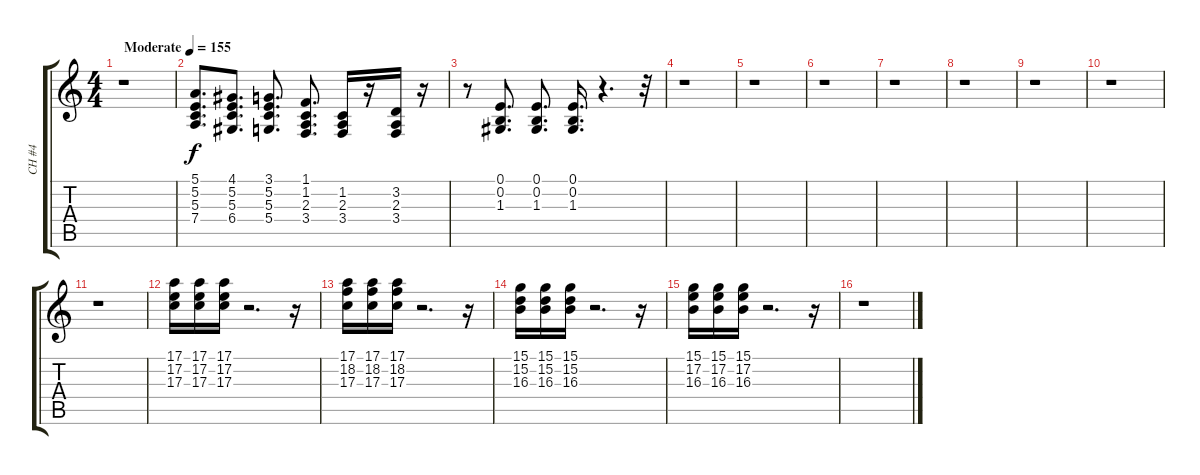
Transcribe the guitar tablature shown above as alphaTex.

\track ("CH #4" "CH #4") {instrument trumpet}
\staff {score tabs}
\tuning (E4 B3 G3 D3 A2 E2) {hide}
\ts (4 4)
\tempo (155 "Moderate")
\clef g2
\ks c
r.1{dy f instrument trumpet} |
(5.1 5.2 5.3 7.4).8{d} (4.1 5.2 5.3 6.4).8{d} (3.1 5.2 5.3 5.4).8{d} (1.1 1.2 2.3 3.4).8{d} (1.2 2.3 3.4).16 r.16 (3.2 2.3 3.4).16 r.16 |
r.8 (0.1 0.2 1.3).8{d} (0.1 0.2 1.3).8{d} (0.1 0.2 1.3).16{d} r.4{d} r.32 |
r.1 |
r.1 |
r.1 |
r.1 |
r.1 |
r.1 |
r.1 |
r.1 |
(17.1 17.2 17.3).16 (17.1 17.2 17.3).16 (17.1 17.2 17.3).16 r.2{d} r.16 |
(17.1 18.2 17.3).16 (17.1 18.2 17.3).16 (17.1 18.2 17.3).16 r.2{d} r.16 |
(15.1 15.2 16.3).16 (15.1 15.2 16.3).16 (15.1 15.2 16.3).16 r.2{d} r.16 |
(15.1 17.2 16.3).16 (15.1 17.2 16.3).16 (15.1 17.2 16.3).16 r.2{d} r.16 |
r.1
